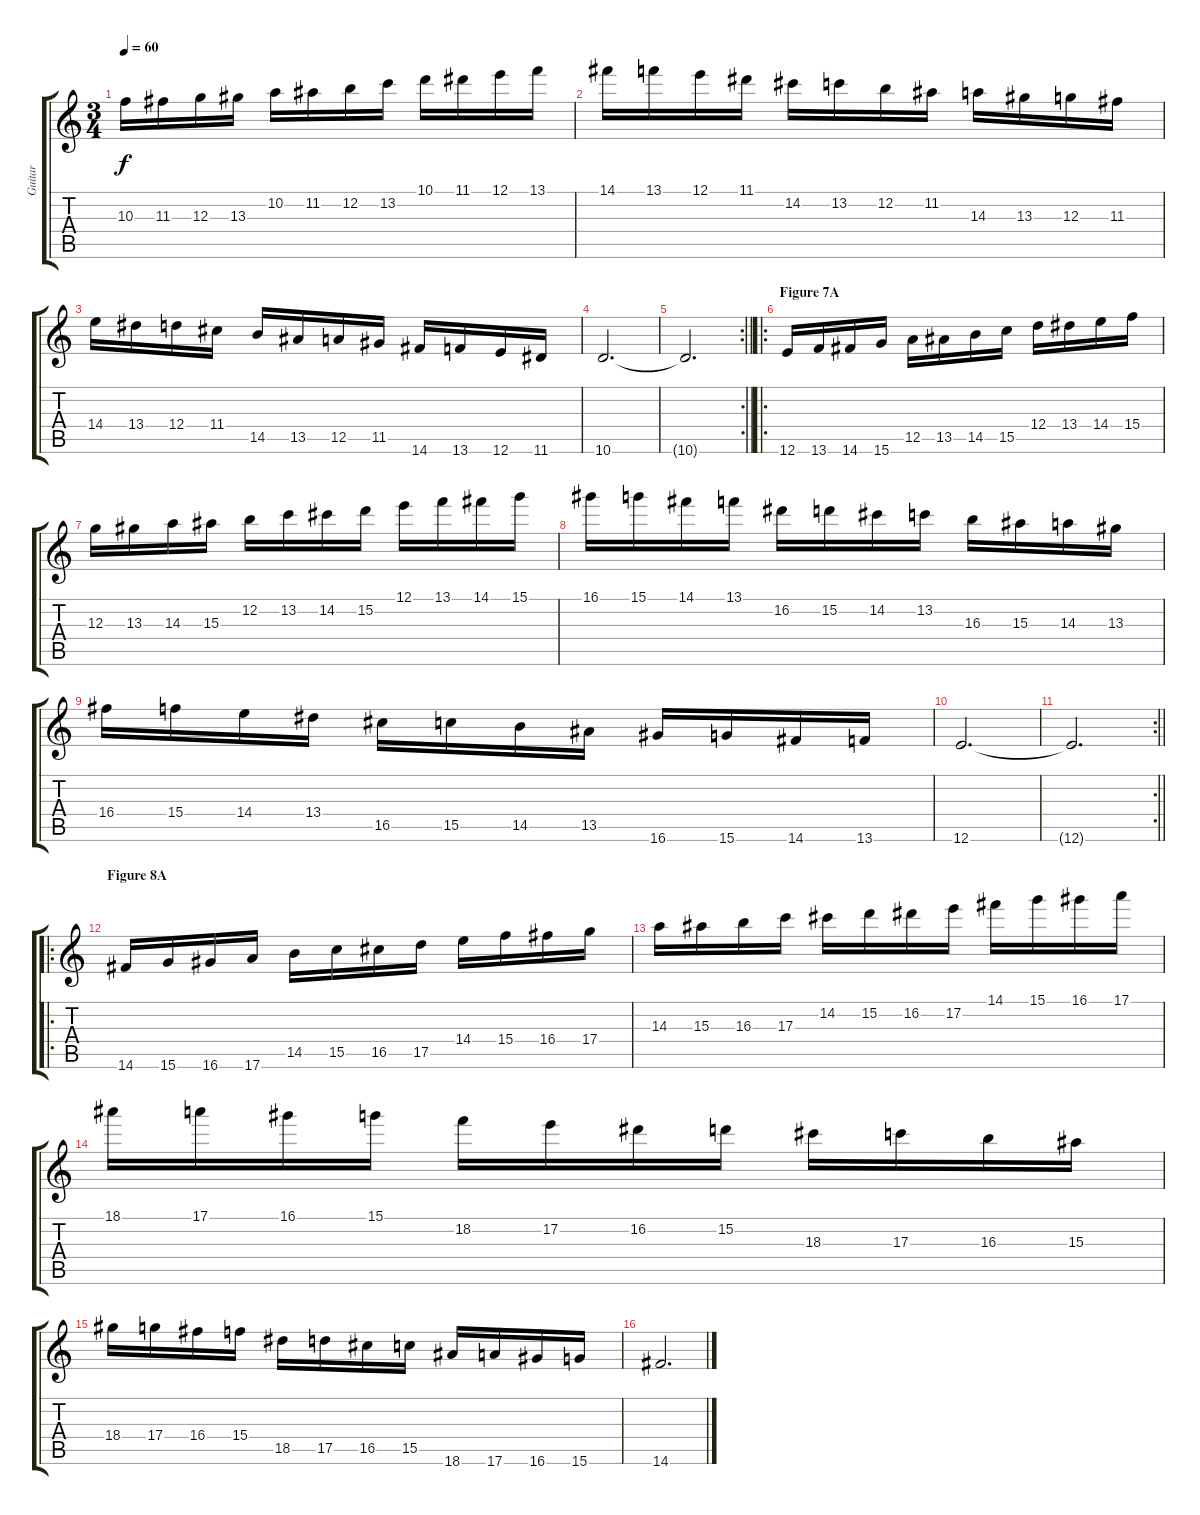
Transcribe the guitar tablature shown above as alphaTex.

\track ("Guitar" "Guitar") {instrument distortionguitar}
\staff {score tabs}
\tuning (E4 B3 G3 D3 A2 E2) {hide}
\ts (3 4)
\tempo 60
\clef g2
\ks c
10.3.16{dy f} 11.3.16 12.3.16 13.3.16 10.2.16 11.2.16 12.2.16 13.2.16 10.1.16 11.1.16 12.1.16 13.1.16 |
14.1.16 13.1.16 12.1.16 11.1.16 14.2.16 13.2.16 12.2.16 11.2.16 14.3.16 13.3.16 12.3.16 11.3.16 |
14.4.16 13.4.16 12.4.16 11.4.16 14.5.16 13.5.16 12.5.16 11.5.16 14.6.16 13.6.16 12.6.16 11.6.16 |
10.6.2{d} |
\rc 2
\barLineRight lightlight
10.6{t}.2{d} |
\ro
\section ("" "Figure 7A")
12.6.16 13.6.16 14.6.16 15.6.16 12.5.16 13.5.16 14.5.16 15.5.16 12.4.16 13.4.16 14.4.16 15.4.16 |
12.3.16 13.3.16 14.3.16 15.3.16 12.2.16 13.2.16 14.2.16 15.2.16 12.1.16 13.1.16 14.1.16 15.1.16 |
16.1.16 15.1.16 14.1.16 13.1.16 16.2.16 15.2.16 14.2.16 13.2.16 16.3.16 15.3.16 14.3.16 13.3.16 |
16.4.16 15.4.16 14.4.16 13.4.16 16.5.16 15.5.16 14.5.16 13.5.16 16.6.16 15.6.16 14.6.16 13.6.16 |
12.6.2{d} |
\rc 2
\barLineRight lightlight
12.6{t}.2{d} |
\ro
\section ("" "Figure 8A")
14.6.16 15.6.16 16.6.16 17.6.16 14.5.16 15.5.16 16.5.16 17.5.16 14.4.16 15.4.16 16.4.16 17.4.16 |
14.3.16 15.3.16 16.3.16 17.3.16 14.2.16 15.2.16 16.2.16 17.2.16 14.1.16 15.1.16 16.1.16 17.1.16 |
18.1.16 17.1.16 16.1.16 15.1.16 18.2.16 17.2.16 16.2.16 15.2.16 18.3.16 17.3.16 16.3.16 15.3.16 |
18.4.16 17.4.16 16.4.16 15.4.16 18.5.16 17.5.16 16.5.16 15.5.16 18.6.16 17.6.16 16.6.16 15.6.16 |
14.6.2{d}
